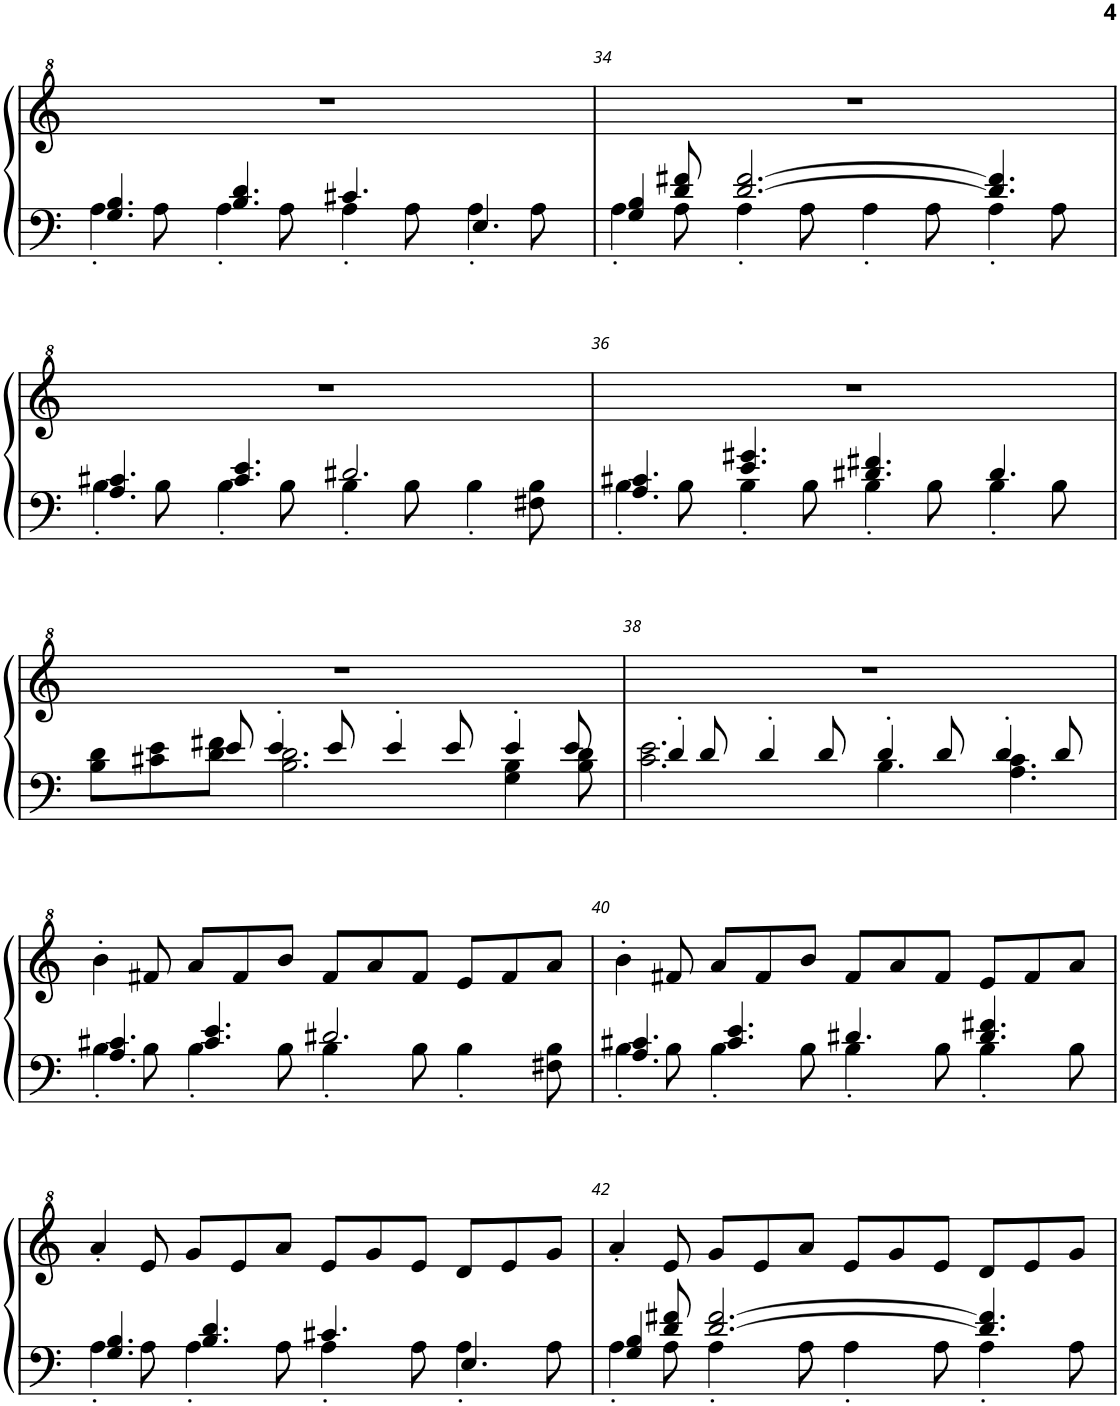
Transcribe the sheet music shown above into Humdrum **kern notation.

**kern	**kern
*part2	*part1
*staff2	*staff1
*I"Piano 2	*I"Piano, Right
*I'Pno	*I'Pno
!!LO:PB:g=z
*clefF4	*clefG^2
*k[]	*k[]
*M12/8	*M12/8
=33	=33
*^	*
4.G/ 4.B/	4A'\	1.r
.	8A\	.
4.B/ 4.d/	4A'\	.
.	8A\	.
4.c#X/	4A'\	.
.	8A\	.
4.E/	4A'\	.
.	8A\	.
=34	=34	=34
4G/ 4B/	4A'\	1.r
8d/ 8f#X/	8A\	.
[2.d/ [2.f#/	4A'\	.
.	8A\	.
.	4A'\	.
.	8A\	.
4.d/] 4.f#/]	4A'\	.
.	8A\	.
!!LO:LB:g=z
=35	=35	=35
4.A/ 4.c#X/	4B'\	1.r
.	8B\	.
4.c#/ 4.e/	4B'\	.
.	8B\	.
2.d#X/	4B'\	.
.	8B\	.
.	4B'\	.
.	8F#X\ 8B\	.
=36	=36	=36
4.A/ 4.c#X/	4B'\	1.r
.	8B\	.
4.e/ 4.g#X/	4B'\	.
.	8B\	.
4.d#X/ 4.f#X/	4B'\	.
.	8B\	.
4.d#/	4B'\	.
.	8B\	.
!!LO:LB:g=z
=37	=37	=37
8B\ 8d\L	4ryy	1.r
8c#X\ 8e\	.	.
8d\ 8f#X\J	8e/	.
2.B\ 2.d\	4e'>/	.
.	8e/	.
.	4e'>/	.
.	8e/	.
4G\ 4B\	4e'>/	.
8B\ 8d\	8e/	.
=38	=38	=38
2.c\ 2.e\	4d'>/	1.r
.	8d/	.
.	4d'>/	.
.	8d/	.
4.B\	4d'>/	.
.	8d/	.
4.A\ 4.c\	4d'>/	.
.	8d/	.
!!LO:LB:g=z
=39	=39	=39
4.A/ 4.c#X/	4B'\	4bb'\
.	8B\	8ff#X/
4.c#/ 4.e/	4B'\	8aa/L
.	.	8ff#/
.	8B\	8bb/J
2.d#X/	4B'\	8ff#/L
.	.	8aa/
.	8B\	8ff#/J
.	4B'\	8ee/L
.	.	8ff#/
.	8F#X\ 8B\	8aa/J
=40	=40	=40
4.A/ 4.c#X/	4B'\	4bb'\
.	8B\	8ff#X/
4.c#/ 4.e/	4B'\	8aa/L
.	.	8ff#/
.	8B\	8bb/J
4.d#X/	4B'\	8ff#/L
.	.	8aa/
.	8B\	8ff#/J
4.d#/ 4.f#X/	4B'\	8ee/L
.	.	8ff#/
.	8B\	8aa/J
!!LO:LB:g=z
=41	=41	=41
4.G/ 4.B/	4A'\	4aa'/
.	8A\	8ee/
4.B/ 4.d/	4A'\	8gg/L
.	.	8ee/
.	8A\	8aa/J
4.c#X/	4A'\	8ee/L
.	.	8gg/
.	8A\	8ee/J
4.E/	4A'\	8dd/L
.	.	8ee/
.	8A\	8gg/J
=42	=42	=42
4G/ 4B/	4A'\	4aa'/
8d/ 8f#X/	8A\	8ee/
[2.d/ [2.f#/	4A'\	8gg/L
.	.	8ee/
.	8A\	8aa/J
.	4A'\	8ee/L
.	.	8gg/
.	8A\	8ee/J
4.d/] 4.f#/]	4A'\	8dd/L
.	.	8ee/
.	8A\	8gg/J
*v	*v	*
=	=
*-	*-
